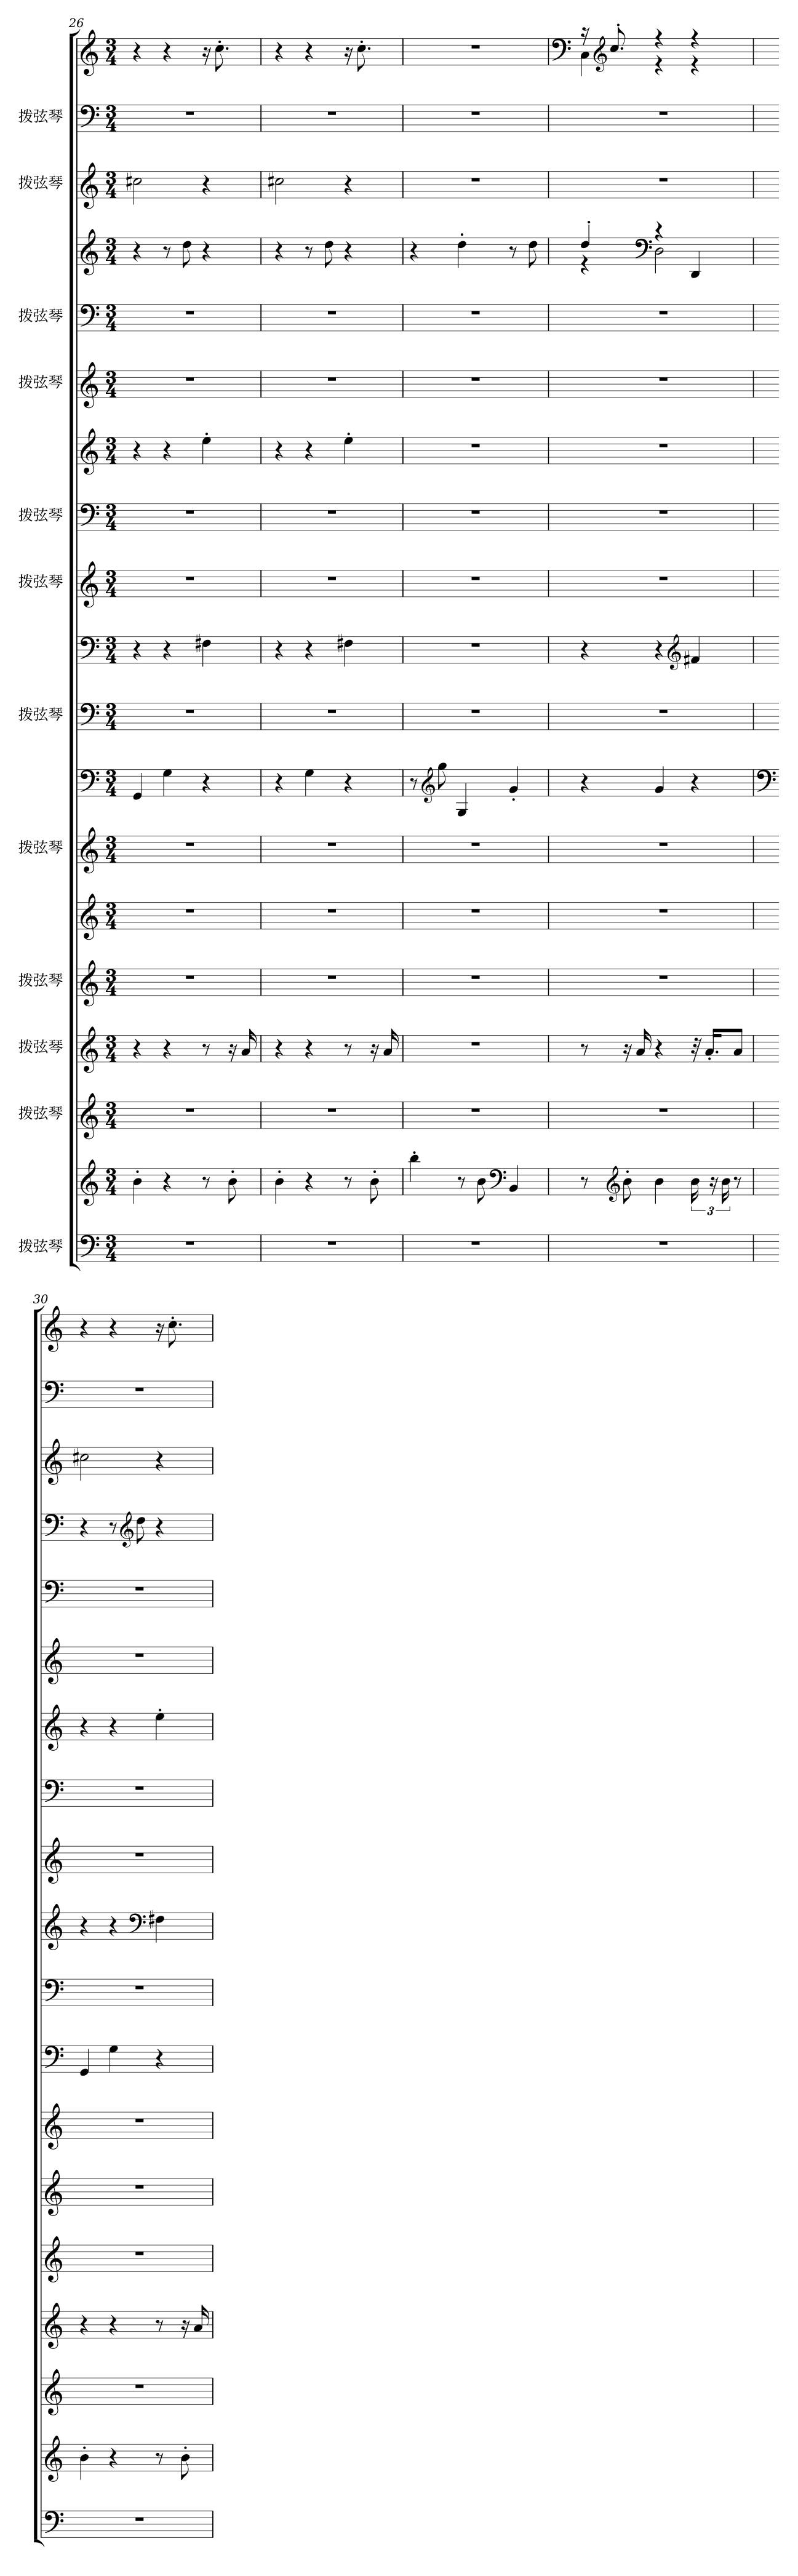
**kern	**kern	**kern	**kern	**kern	**kern	**kern	**kern	**kern	**kern	**kern	**kern	**kern	**kern	**kern	**kern	**kern	**kern	**kern
*part12	*part12	*part11	*part10	*part9	*part9	*part8	*part8	*part7	*part7	*part6	*part5	*part5	*part4	*part3	*part3	*part2	*part1	*part1
*staff19	*staff18	*staff17	*staff16	*staff15	*staff14	*staff13	*staff12	*staff11	*staff10	*staff9	*staff8	*staff7	*staff6	*staff5	*staff4	*staff3	*staff2	*staff1
*I"拨弦琴	*	*I"拨弦琴	*I"拨弦琴	*I"拨弦琴	*	*I"拨弦琴	*	*I"拨弦琴	*	*I"拨弦琴	*I"拨弦琴	*	*I"拨弦琴	*I"拨弦琴	*	*I"拨弦琴	*I"拨弦琴	*
*clefF4	*clefG2	*clefG2	*clefG2	*clefG2	*clefG2	*clefG2	*clefF4	*clefF4	*clefF4	*clefG2	*clefF4	*clefG2	*clefG2	*clefF4	*clefG2	*clefG2	*clefF4	*clefG2
*k[]	*k[]	*k[]	*k[]	*k[]	*k[]	*k[]	*k[]	*k[]	*k[]	*k[]	*k[]	*k[]	*k[]	*k[]	*k[]	*k[]	*k[]	*k[]
*M3/4	*M3/4	*M3/4	*M3/4	*M3/4	*M3/4	*M3/4	*M3/4	*M3/4	*M3/4	*M3/4	*M3/4	*M3/4	*M3/4	*M3/4	*M3/4	*M3/4	*M3/4	*M3/4
=26	=26	=26	=26	=26	=26	=26	=26	=26	=26	=26	=26	=26	=26	=26	=26	=26	=26	=26
2.r	4b'\	2.r	4r	2.r	2.r	2.r	4GG/	2.r	4r	2.r	2.r	4r	2.r	2.r	4r	2cc#X\	2.r	4r
.	4r	.	4r	.	.	.	4G\	.	4r	.	.	4r	.	.	8r	.	.	4r
.	.	.	.	.	.	.	.	.	.	.	.	.	.	.	8dd\	.	.	.
.	8r	.	8r	.	.	.	4r	.	4F#X\	.	.	4ee'\	.	.	4r	4r	.	16r
.	.	.	.	.	.	.	.	.	.	.	.	.	.	.	.	.	.	8.cc'\
.	8b'\	.	16r	.	.	.	.	.	.	.	.	.	.	.	.	.	.	.
.	.	.	16a/	.	.	.	.	.	.	.	.	.	.	.	.	.	.	.
=27	=27	=27	=27	=27	=27	=27	=27	=27	=27	=27	=27	=27	=27	=27	=27	=27	=27	=27
2.r	4b'\	2.r	4r	2.r	2.r	2.r	4r	2.r	4r	2.r	2.r	4r	2.r	2.r	4r	2cc#X\	2.r	4r
.	4r	.	4r	.	.	.	4G\	.	4r	.	.	4r	.	.	8r	.	.	4r
.	.	.	.	.	.	.	.	.	.	.	.	.	.	.	8dd\	.	.	.
.	8r	.	8r	.	.	.	4r	.	4F#X\	.	.	4ee'\	.	.	4r	4r	.	16r
.	.	.	.	.	.	.	.	.	.	.	.	.	.	.	.	.	.	8.cc'\
.	8b'\	.	16r	.	.	.	.	.	.	.	.	.	.	.	.	.	.	.
.	.	.	16a/	.	.	.	.	.	.	.	.	.	.	.	.	.	.	.
!!LO:PB:g=z
=28	=28	=28	=28	=28	=28	=28	=28	=28	=28	=28	=28	=28	=28	=28	=28	=28	=28	=28
2.r	4bb'\	2.r	2.r	2.r	2.r	2.r	8r	2.r	2.r	2.r	2.r	2.r	2.r	2.r	4r	2.r	2.r	2.r
*	*	*	*	*	*	*	*clefG2	*	*	*	*	*	*	*	*	*	*	*
.	.	.	.	.	.	.	8gg\	.	.	.	.	.	.	.	.	.	.	.
.	8r	.	.	.	.	.	4G/	.	.	.	.	.	.	.	4dd'\	.	.	.
.	8b\	.	.	.	.	.	.	.	.	.	.	.	.	.	.	.	.	.
*	*clefF4	*	*	*	*	*	*	*	*	*	*	*	*	*	*	*	*	*
.	4BB/	.	.	.	.	.	4g'/	.	.	.	.	.	.	.	8r	.	.	.
.	.	.	.	.	.	.	.	.	.	.	.	.	.	.	8dd\	.	.	.
=29	=29	=29	=29	=29	=29	=29	=29	=29	=29	=29	=29	=29	=29	=29	=29	=29	=29	=29
*	*	*	*	*	*	*	*	*	*	*	*	*	*	*	*	*	*	*clefF4
*	*	*	*	*	*	*	*	*	*	*	*	*	*	*	*^	*	*	*^
2.r	8r	2.r	8r	2.r	2.r	2.r	4r	2.r	4r	2.r	2.r	2.r	2.r	2.r	4dd'/	4r	2.r	2.r	16r	4C\
*	*	*	*	*	*	*	*	*	*	*	*	*	*	*	*	*	*	*	*clefG2	*
.	.	.	.	.	.	.	.	.	.	.	.	.	.	.	.	.	.	.	8.cc'/	.
*	*clefG2	*	*	*	*	*	*	*	*	*	*	*	*	*	*	*	*	*	*	*
.	8b'\	.	16r	.	.	.	.	.	.	.	.	.	.	.	.	.	.	.	.	.
.	.	.	16a/	.	.	.	.	.	.	.	.	.	.	.	.	.	.	.	.	.
*	*	*	*	*	*	*	*	*	*	*	*	*	*	*	*clefF4	*	*	*	*	*
.	4b\	.	4r	.	.	.	4g/	.	4r	.	.	.	.	.	4r	2D\	.	.	4r	4r
*	*	*	*	*	*	*	*	*	*clefG2	*	*	*	*	*	*	*	*	*	*	*
.	24b\	.	32r	.	.	.	4r	.	4f#X/	.	.	.	.	.	4DD/	.	.	.	4r	4r
.	.	.	16.a'/KL	.	.	.	.	.	.	.	.	.	.	.	.	.	.	.	.	.
.	24r	.	.	.	.	.	.	.	.	.	.	.	.	.	.	.	.	.	.	.
.	24b\	.	.	.	.	.	.	.	.	.	.	.	.	.	.	.	.	.	.	.
.	8r	.	8a/J	.	.	.	.	.	.	.	.	.	.	.	.	.	.	.	.	.
*	*	*	*	*	*	*	*	*	*	*	*	*	*	*	*v	*v	*	*	*v	*v
=30	=30	=30	=30	=30	=30	=30	=30	=30	=30	=30	=30	=30	=30	=30	=30	=30	=30	=30
*	*	*	*	*	*	*	*clefF4	*	*	*	*	*	*	*	*	*	*	*
2.r	4b'\	2.r	4r	2.r	2.r	2.r	4GG/	2.r	4r	2.r	2.r	4r	2.r	2.r	4r	2cc#X\	2.r	4r
.	4r	.	4r	.	.	.	4G\	.	4r	.	.	4r	.	.	8r	.	.	4r
*	*	*	*	*	*	*	*	*	*	*	*	*	*	*	*clefG2	*	*	*
.	.	.	.	.	.	.	.	.	.	.	.	.	.	.	8dd\	.	.	.
*	*	*	*	*	*	*	*	*	*clefF4	*	*	*	*	*	*	*	*	*
.	8r	.	8r	.	.	.	4r	.	4F#X\	.	.	4ee'\	.	.	4r	4r	.	16r
.	.	.	.	.	.	.	.	.	.	.	.	.	.	.	.	.	.	8.cc'\
.	8b'\	.	16r	.	.	.	.	.	.	.	.	.	.	.	.	.	.	.
.	.	.	16a/	.	.	.	.	.	.	.	.	.	.	.	.	.	.	.
=	=	=	=	=	=	=	=	=	=	=	=	=	=	=	=	=	=	=
*-	*-	*-	*-	*-	*-	*-	*-	*-	*-	*-	*-	*-	*-	*-	*-	*-	*-	*-
